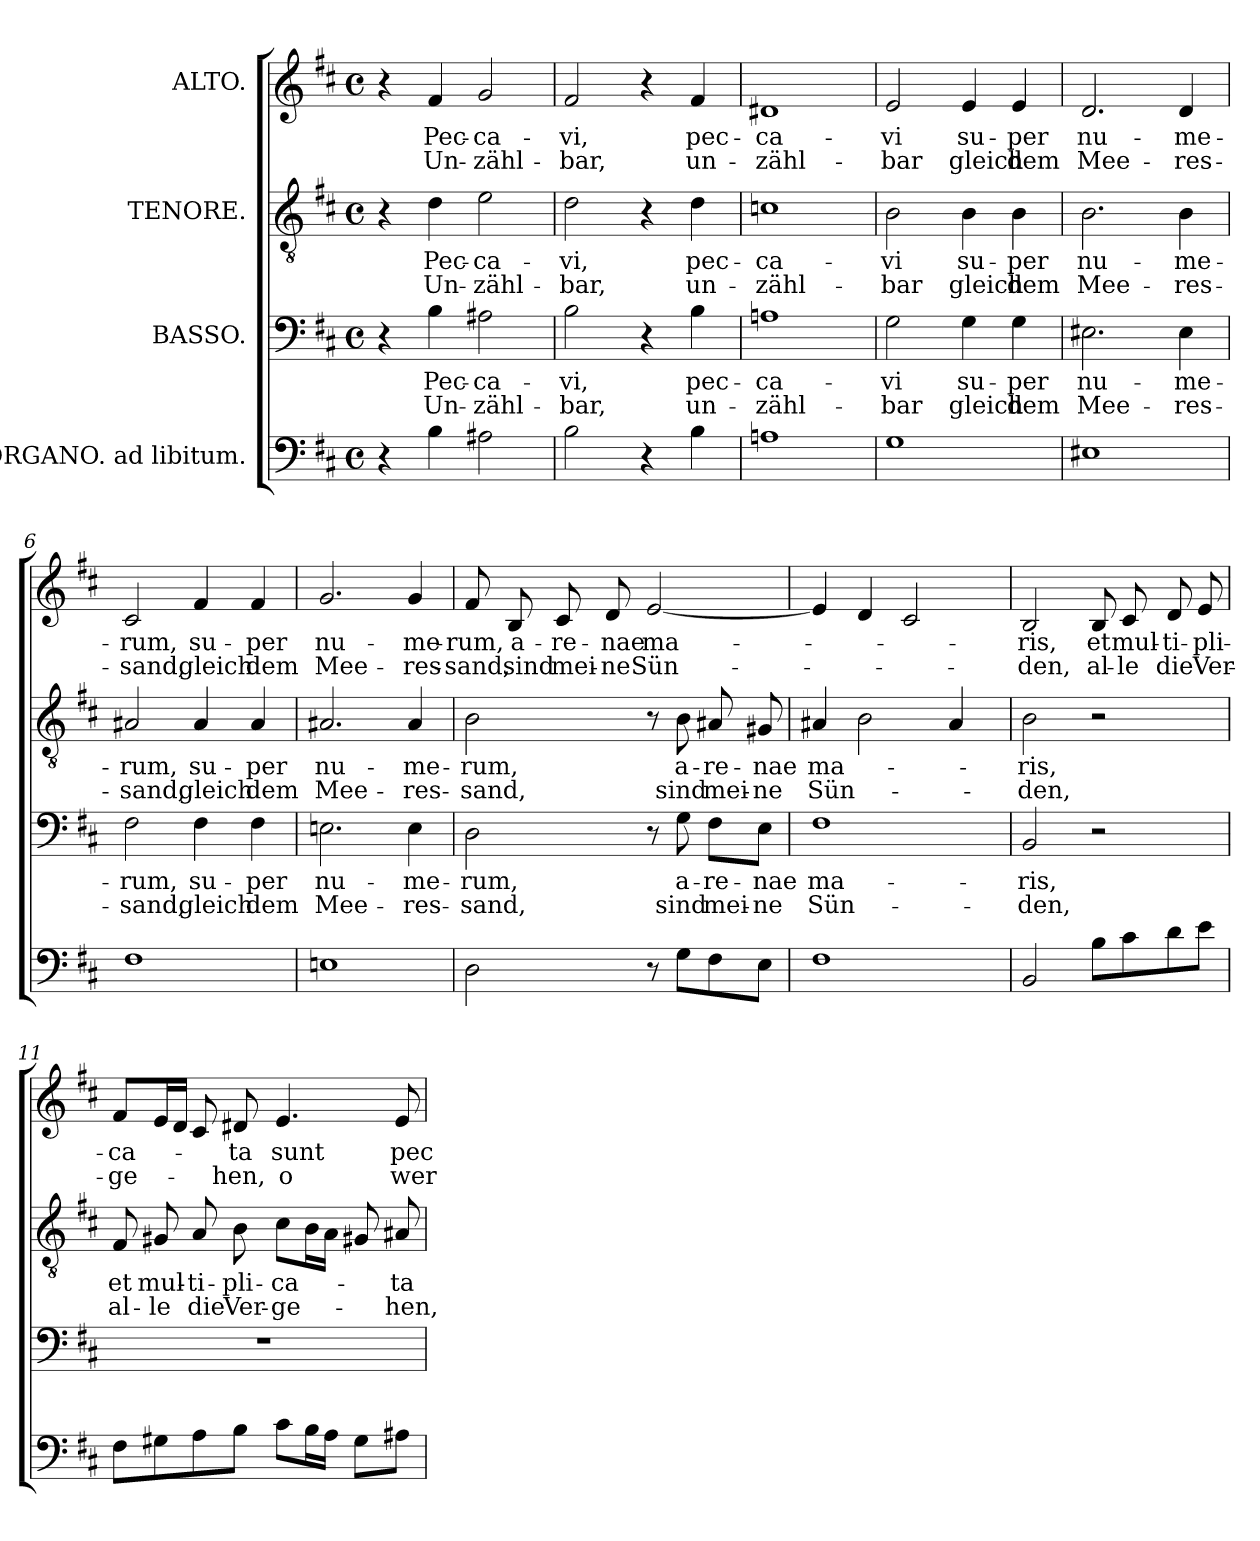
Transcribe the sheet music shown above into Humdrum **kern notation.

**kern	**kern	**text	**text	**kern	**text	**text	**kern	**text	**text
*part4	*part3	*part3	*part3	*part2	*part2	*part2	*part1	*part1	*part1
*staff4	*staff3	*staff3	*staff3	*staff2	*staff2	*staff2	*staff1	*staff1	*staff1
*I"ORGANO. ad libitum.	*I"BASSO.	*	*	*I"TENORE.	*	*	*I"ALTO.	*	*
*clefF4	*clefF4	*	*	*clefGv2	*	*	*clefG2	*	*
*k[f#c#]	*k[f#c#]	*	*	*k[f#c#]	*	*	*k[f#c#]	*	*
*M4/4	*M4/4	*	*	*M4/4	*	*	*M4/4	*	*
*met(c)	*met(c)	*	*	*met(c)	*	*	*met(c)	*	*
=1	=1	=1	=1	=1	=1	=1	=1	=1	=1
4r	4r	.	.	4r	.	.	4r	.	.
!	!	!LO:LY:b	!LO:LY:b	!	!LO:LY:b	!LO:LY:b	!	!LO:LY:b	!LO:LY:b
4B\	4B\	Pec-	Un-	4d\	Pec-	Un-	4f#/	Pec-	Un-
!	!	!LO:LY:b	!LO:LY:b	!	!LO:LY:b	!LO:LY:b	!	!LO:LY:b	!LO:LY:b
2A#X\	2A#X\	-ca-	-zähl-	2e\	-ca-	-zähl-	2g/	-ca-	-zähl-
=2	=2	=2	=2	=2	=2	=2	=2	=2	=2
!	!	!LO:LY:b	!LO:LY:b	!	!LO:LY:b	!LO:LY:b	!	!LO:LY:b	!LO:LY:b
2B\	2B\	-vi,	-bar,	2d\	-vi,	-bar,	2f#/	-vi,	-bar,
4r	4r	.	.	4r	.	.	4r	.	.
!	!	!LO:LY:b	!LO:LY:b	!	!LO:LY:b	!LO:LY:b	!	!LO:LY:b	!LO:LY:b
4B\	4B\	pec-	un-	4d\	pec-	un-	4f#/	pec-	un-
=3	=3	=3	=3	=3	=3	=3	=3	=3	=3
!	!	!LO:LY:b	!LO:LY:b	!	!LO:LY:b	!LO:LY:b	!	!LO:LY:b	!LO:LY:b
1An	1An	-ca-	-zähl-	1cn	-ca-	-zähl-	1d#X	-ca-	-zähl-
=4	=4	=4	=4	=4	=4	=4	=4	=4	=4
!	!	!LO:LY:b	!LO:LY:b	!	!LO:LY:b	!LO:LY:b	!	!LO:LY:b	!LO:LY:b
1G	2G\	-vi	-bar	2B\	-vi	-bar	2e/	-vi	-bar
!	!	!LO:LY:b	!LO:LY:b	!	!LO:LY:b	!LO:LY:b	!	!LO:LY:b	!LO:LY:b
.	4G\	su-	gleich	4B\	su-	gleich	4e/	su-	gleich
!	!	!LO:LY:b	!LO:LY:b	!	!LO:LY:b	!LO:LY:b	!	!LO:LY:b	!LO:LY:b
.	4G\	-per	dem	4B\	-per	dem	4e/	-per	dem
=5	=5	=5	=5	=5	=5	=5	=5	=5	=5
!	!	!LO:LY:b	!LO:LY:b	!	!LO:LY:b	!LO:LY:b	!	!LO:LY:b	!LO:LY:b
1E#X	2.E#X\	nu-	Mee-	2.B\	nu-	Mee-	2.d/	nu-	Mee-
!	!	!LO:LY:b	!LO:LY:b	!	!LO:LY:b	!LO:LY:b	!	!LO:LY:b	!LO:LY:b
.	4E#\	-me-	-res-	4B\	-me-	-res-	4d/	-me-	-res-
=6	=6	=6	=6	=6	=6	=6	=6	=6	=6
!	!	!LO:LY:b	!LO:LY:b	!	!LO:LY:b	!LO:LY:b	!	!LO:LY:b	!LO:LY:b
1F#	2F#\	-rum,	-sand,	2A#X/	-rum,	-sand,	2c#/	-rum,	-sand,
!	!	!LO:LY:b	!LO:LY:b	!	!LO:LY:b	!LO:LY:b	!	!LO:LY:b	!LO:LY:b
.	4F#\	su-	gleich	4A#/	su-	gleich	4f#/	su-	gleich
!	!	!LO:LY:b	!LO:LY:b	!	!LO:LY:b	!LO:LY:b	!	!LO:LY:b	!LO:LY:b
.	4F#\	-per	dem	4A#/	-per	dem	4f#/	-per	dem
!!LO:LB:g=z
=7	=7	=7	=7	=7	=7	=7	=7	=7	=7
!	!	!LO:LY:b	!LO:LY:b	!	!LO:LY:b	!LO:LY:b	!	!LO:LY:b	!LO:LY:b
1En	2.En\	nu-	Mee-	2.A#X/	nu-	Mee-	2.g/	nu-	Mee-
!	!	!LO:LY:b	!LO:LY:b	!	!LO:LY:b	!LO:LY:b	!	!LO:LY:b	!LO:LY:b
.	4E\	-me-	-res-	4A#/	-me-	-res-	4g/	-me-	-res-
=8	=8	=8	=8	=8	=8	=8	=8	=8	=8
!	!	!LO:LY:b	!LO:LY:b	!	!LO:LY:b	!LO:LY:b	!	!LO:LY:b	!LO:LY:b
2D\	2D\	-rum,	-sand,	2B\	-rum,	-sand,	8f#/	-rum,	-sand,
!	!	!	!	!	!	!	!	!LO:LY:b	!LO:LY:b
.	.	.	.	.	.	.	8B/	a-	sind
!	!	!	!	!	!	!	!	!LO:LY:b	!LO:LY:b
.	.	.	.	.	.	.	8c#/	-re-	mei-
!	!	!	!	!	!	!	!	!LO:LY:b	!LO:LY:b
.	.	.	.	.	.	.	8d/	-nae	-ne
!	!	!	!	!	!	!	!	!LO:LY:b	!LO:LY:b
8r	8r	.	.	8r	.	.	[2e/	ma-	Sün-
!	!	!LO:LY:b	!LO:LY:b	!	!LO:LY:b	!LO:LY:b	!	!	!
8G\L	8G\	a-	sind	8B\	a-	sind	.	.	.
!	!	!LO:LY:b	!LO:LY:b	!	!LO:LY:b	!LO:LY:b	!	!	!
8F#\	8F#\L	-re-	mei-	8A#X/	-re-	mei-	.	.	.
!	!	!LO:LY:b	!LO:LY:b	!	!LO:LY:b	!LO:LY:b	!	!	!
8E\J	8E\J	-nae	-ne	8G#X/	-nae	-ne	.	.	.
=9	=9	=9	=9	=9	=9	=9	=9	=9	=9
!	!	!LO:LY:b	!LO:LY:b	!	!LO:LY:b	!LO:LY:b	!	!	!
1F#	1F#	ma-	Sün-	4A#X/	ma-	Sün-	4e/]	.	.
.	.	.	.	2B\	.	.	4d/	.	.
.	.	.	.	.	.	.	2c#/	.	.
.	.	.	.	4A#/	.	.	.	.	.
=10	=10	=10	=10	=10	=10	=10	=10	=10	=10
!	!	!LO:LY:b	!LO:LY:b	!	!LO:LY:b	!LO:LY:b	!	!LO:LY:b	!LO:LY:b
2BB/	2BB/	-ris,	-den,	2B\	-ris,	-den,	2B/	-ris,	-den,
!	!	!	!	!	!	!	!	!LO:LY:b	!LO:LY:b
8B\L	2r	.	.	2r	.	.	8B/	et	al-
!	!	!	!	!	!	!	!	!LO:LY:b	!LO:LY:b
8c#\	.	.	.	.	.	.	8c#/	mul-	-le
!	!	!	!	!	!	!	!	!LO:LY:b	!LO:LY:b
8d\	.	.	.	.	.	.	8d/	-ti-	die
!	!	!	!	!	!	!	!	!LO:LY:b	!LO:LY:b
8e\J	.	.	.	.	.	.	8e/	-pli-	Ver-
!!LO:LB:g=z
=11	=11	=11	=11	=11	=11	=11	=11	=11	=11
!	!	!	!	!	!LO:LY:b	!LO:LY:b	!	!LO:LY:b	!LO:LY:b
8F#\L	1r	.	.	8F#/	et	al-	8f#/L	-ca-	-ge-
!	!	!	!	!	!LO:LY:b	!LO:LY:b	!	!	!
8G#X\	.	.	.	8G#X/	mul-	-le	16e/L	.	.
.	.	.	.	.	.	.	16d/JJ	.	.
!	!	!	!	!	!LO:LY:b	!LO:LY:b	!	!	!
8A\	.	.	.	8A/	-ti-	die	8c#/	.	.
!	!	!	!	!	!LO:LY:b	!LO:LY:b	!	!LO:LY:b	!LO:LY:b
8B\J	.	.	.	8B\	-pli-	Ver-	8d#X/	-ta	-hen,
!	!	!	!	!	!LO:LY:b	!LO:LY:b	!	!LO:LY:b	!LO:LY:b
8c#\L	.	.	.	8c#\L	-ca-	-ge-	4.e/	sunt	o
16B\L	.	.	.	16B\L	.	.	.	.	.
16A\JJ	.	.	.	16A\JJ	.	.	.	.	.
8G#\L	.	.	.	8G#X/	.	.	.	.	.
!	!	!	!	!	!LO:LY:b	!LO:LY:b	!	!LO:LY:b	!LO:LY:b
8A#X\J	.	.	.	8A#X/	-ta	-hen,	8e/	pec-	wer
=	=	=	=	=	=	=	=	=	=
*-	*-	*-	*-	*-	*-	*-	*-	*-	*-
